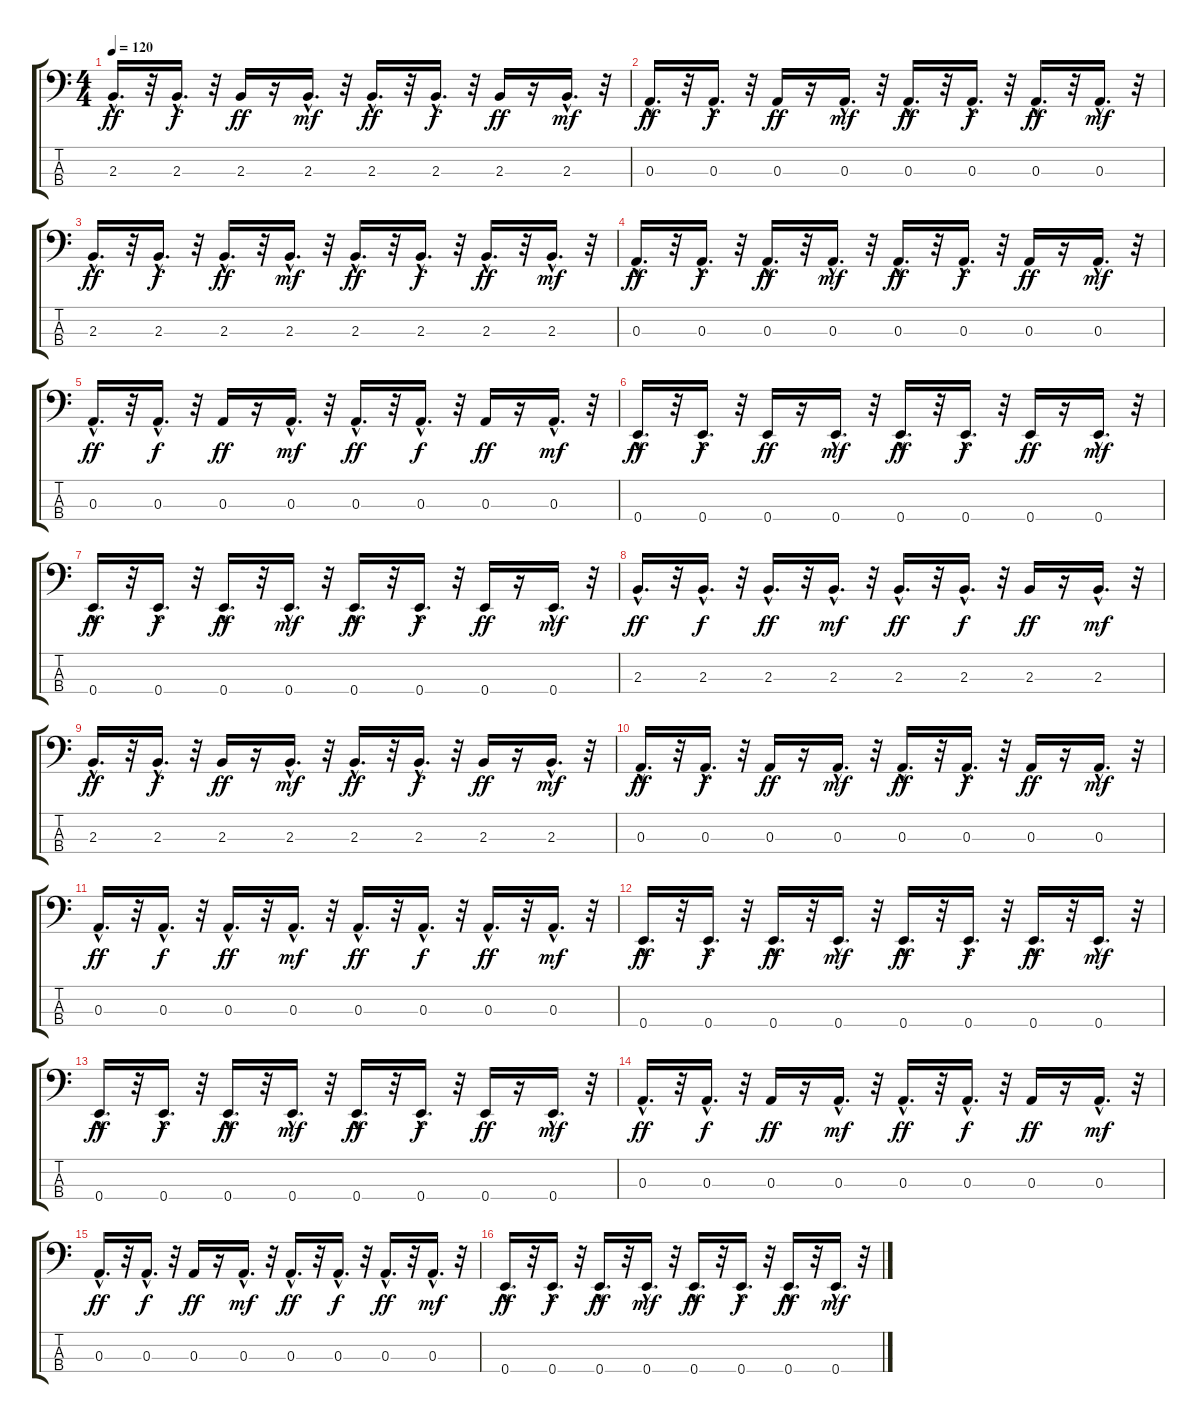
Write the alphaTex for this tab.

\track "" {instrument electricbassfinger}
\staff {score tabs}
\tuning (G2 D2 A1 E1) {hide}
\ts (4 4)
\tempo 120
\clef f4
\ks c
2.3{hac}.16{d dy ff} r.32 2.3{hac}.16{d dy f} r.32 2.3.16{dy ff} r.16 2.3{hac}.16{d dy mf} r.32 2.3{hac}.16{d dy ff} r.32 2.3{hac}.16{d dy f} r.32 2.3.16{dy ff} r.16 2.3{hac}.16{d dy mf} r.32 |
0.3{hac}.16{d dy ff} r.32 0.3{hac}.16{d dy f} r.32 0.3.16{dy ff} r.16 0.3{hac}.16{d dy mf} r.32 0.3{hac}.16{d dy ff} r.32 0.3{hac}.16{d dy f} r.32 0.3{hac}.16{d dy ff} r.32 0.3{hac}.16{d dy mf} r.32 |
2.3{hac}.16{d dy ff} r.32 2.3{hac}.16{d dy f} r.32 2.3{hac}.16{d dy ff} r.32 2.3{hac}.16{d dy mf} r.32 2.3{hac}.16{d dy ff} r.32 2.3{hac}.16{d dy f} r.32 2.3{hac}.16{d dy ff} r.32 2.3{hac}.16{d dy mf} r.32 |
0.3{hac}.16{d dy ff} r.32 0.3{hac}.16{d dy f} r.32 0.3{hac}.16{d dy ff} r.32 0.3{hac}.16{d dy mf} r.32 0.3{hac}.16{d dy ff} r.32 0.3{hac}.16{d dy f} r.32 0.3.16{dy ff} r.16 0.3{hac}.16{d dy mf} r.32 |
0.3{hac}.16{d dy ff} r.32 0.3{hac}.16{d dy f} r.32 0.3.16{dy ff} r.16 0.3{hac}.16{d dy mf} r.32 0.3{hac}.16{d dy ff} r.32 0.3{hac}.16{d dy f} r.32 0.3.16{dy ff} r.16 0.3{hac}.16{d dy mf} r.32 |
0.4{hac}.16{d dy ff} r.32 0.4{hac}.16{d dy f} r.32 0.4.16{dy ff} r.16 0.4{hac}.16{d dy mf} r.32 0.4{hac}.16{d dy ff} r.32 0.4{hac}.16{d dy f} r.32 0.4.16{dy ff} r.16 0.4{hac}.16{d dy mf} r.32 |
0.4{hac}.16{d dy ff} r.32 0.4{hac}.16{d dy f} r.32 0.4{hac}.16{d dy ff} r.32 0.4{hac}.16{d dy mf} r.32 0.4{hac}.16{d dy ff} r.32 0.4{hac}.16{d dy f} r.32 0.4.16{dy ff} r.16 0.4{hac}.16{d dy mf} r.32 |
2.3{hac}.16{d dy ff} r.32 2.3{hac}.16{d dy f} r.32 2.3{hac}.16{d dy ff} r.32 2.3{hac}.16{d dy mf} r.32 2.3{hac}.16{d dy ff} r.32 2.3{hac}.16{d dy f} r.32 2.3.16{dy ff} r.16 2.3{hac}.16{d dy mf} r.32 |
2.3{hac}.16{d dy ff} r.32 2.3{hac}.16{d dy f} r.32 2.3.16{dy ff} r.16 2.3{hac}.16{d dy mf} r.32 2.3{hac}.16{d dy ff} r.32 2.3{hac}.16{d dy f} r.32 2.3.16{dy ff} r.16 2.3{hac}.16{d dy mf} r.32 |
0.3{hac}.16{d dy ff} r.32 0.3{hac}.16{d dy f} r.32 0.3.16{dy ff} r.16 0.3{hac}.16{d dy mf} r.32 0.3{hac}.16{d dy ff} r.32 0.3{hac}.16{d dy f} r.32 0.3.16{dy ff} r.16 0.3{hac}.16{d dy mf} r.32 |
0.3{hac}.16{d dy ff} r.32 0.3{hac}.16{d dy f} r.32 0.3{hac}.16{d dy ff} r.32 0.3{hac}.16{d dy mf} r.32 0.3{hac}.16{d dy ff} r.32 0.3{hac}.16{d dy f} r.32 0.3{hac}.16{d dy ff} r.32 0.3{hac}.16{d dy mf} r.32 |
0.4{hac}.16{d dy ff} r.32 0.4{hac}.16{d dy f} r.32 0.4{hac}.16{d dy ff} r.32 0.4{hac}.16{d dy mf} r.32 0.4{hac}.16{d dy ff} r.32 0.4{hac}.16{d dy f} r.32 0.4{hac}.16{d dy ff} r.32 0.4{hac}.16{d dy mf} r.32 |
0.4{hac}.16{d dy ff} r.32 0.4{hac}.16{d dy f} r.32 0.4{hac}.16{d dy ff} r.32 0.4{hac}.16{d dy mf} r.32 0.4{hac}.16{d dy ff} r.32 0.4{hac}.16{d dy f} r.32 0.4.16{dy ff} r.16 0.4{hac}.16{d dy mf} r.32 |
0.3{hac}.16{d dy ff} r.32 0.3{hac}.16{d dy f} r.32 0.3.16{dy ff} r.16 0.3{hac}.16{d dy mf} r.32 0.3{hac}.16{d dy ff} r.32 0.3{hac}.16{d dy f} r.32 0.3.16{dy ff} r.16 0.3{hac}.16{d dy mf} r.32 |
0.3{hac}.16{d dy ff} r.32 0.3{hac}.16{d dy f} r.32 0.3.16{dy ff} r.16 0.3{hac}.16{d dy mf} r.32 0.3{hac}.16{d dy ff} r.32 0.3{hac}.16{d dy f} r.32 0.3{hac}.16{d dy ff} r.32 0.3{hac}.16{d dy mf} r.32 |
0.4{hac}.16{d dy ff} r.32 0.4{hac}.16{d dy f} r.32 0.4{hac}.16{d dy ff} r.32 0.4{hac}.16{d dy mf} r.32 0.4{hac}.16{d dy ff} r.32 0.4{hac}.16{d dy f} r.32 0.4{hac}.16{d dy ff} r.32 0.4{hac}.16{d dy mf} r.32
